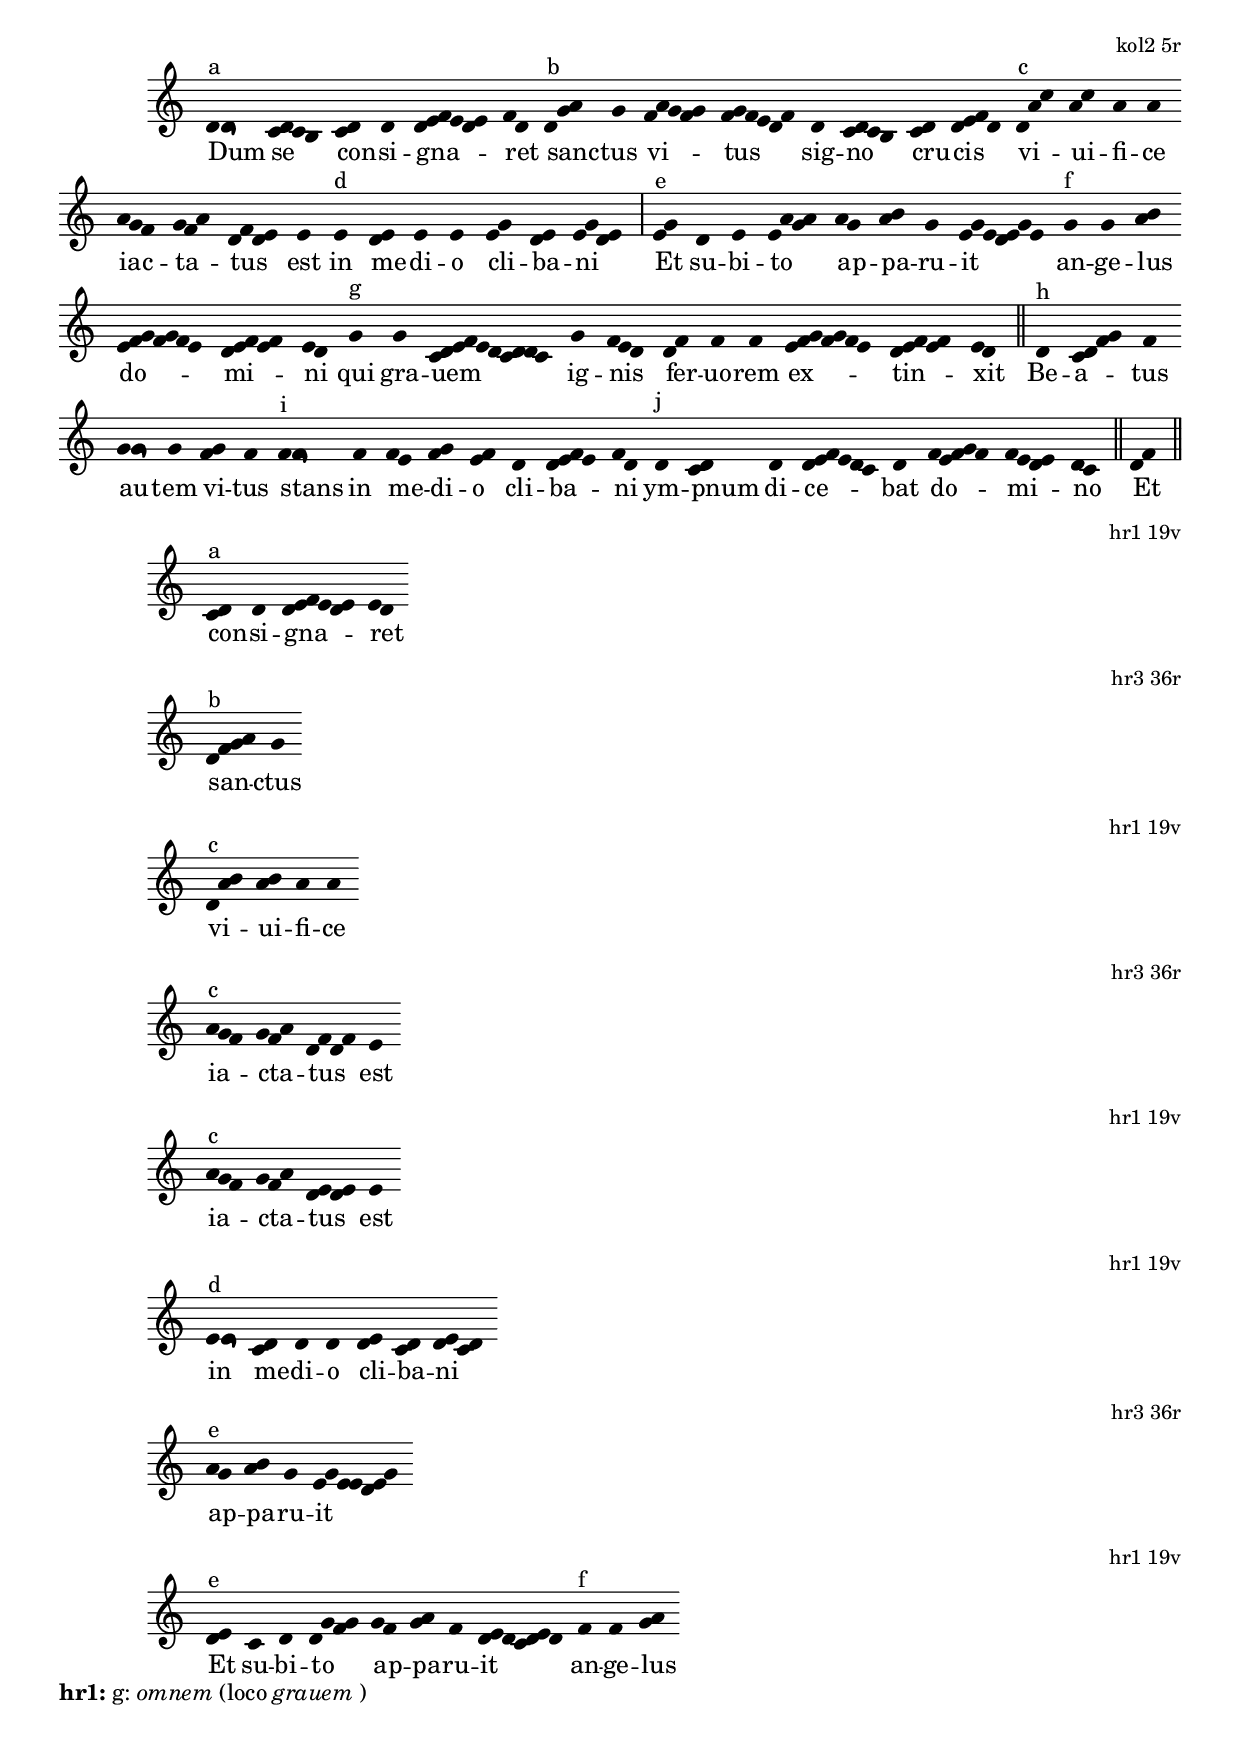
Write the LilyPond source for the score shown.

\version "2.19.32"

\include "../lib/synopsis.ily"

\score {
  \transpose c c' {
    \plainchant
    \melisma { d^"a" \strophicus d } \bar "" \melisma { c d c b, } \bar "" \melisma { c d } d \melisma { d e f e d e } \melisma { f d } \bar ""
    \melisma { d^"b" g a } g \bar "" \melisma { f a g f g } \melisma { f g f e d f } \bar "" d \melisma { c d c b, } \bar "" \melisma { c d } \melisma { d e f d } \bar ""
    \melisma { d^"c" a c' } \melisma { a c' } a a \bar "" \melisma { a g f } \melisma { g f a } \melisma { d f d e } \bar "" e \bar ""
    e^"d" \bar "" \melisma { d e } e e \bar "" \melisma { e g } \melisma { d e } \melisma { e g d e } \bar "|"

    \melisma { e^"e" g } \bar "" d e \melisma { e a g a } \bar "" \melisma { a g } \melisma { a b } g \melisma { e g e d e g e } \bar ""
    g^"f" g \melisma { a b } \bar "" \melisma { e f g f g f e } \melisma { d e f e f } \bar "" \melisma { e d } \bar ""
    g^"g" \bar "" g \melisma { c d e f e d c d d c } \bar "" g \melisma { f e d } \bar "" \melisma { d f } f f \bar "" \melisma { e f g f g f e } \melisma { d e f e f } \melisma { e d } \bar "||"

    d^"h" \melisma { c d f g } f \bar "" \melisma { g \strophicus g } g \bar "" \melisma { f g } f \bar ""
    \melisma { f^"i" \strophicus f } \bar "" f \bar "" \melisma { f e } \melisma { f g } \melisma { e f } \bar "" d \melisma { d e f e } \melisma { f d } \bar ""
    d^"j" \melisma { c d } \bar "" d \melisma { d e f e d c } d \bar "" \melisma { f e f g f } \melisma { f e d e } \melisma { d c } \bar "||"

    \melisma { d f } \bar "||"
  }
  \addlyrics {
    Dum se con -- si -- gna -- ret
    sanc -- tus vi -- tus sig -- no cru -- cis
    vi -- ui -- fi -- ce iac -- ta -- tus est
    in me -- di -- o cli -- ba -- ni

    Et su -- bi -- to ap -- pa -- ru -- it
    an -- ge -- lus do -- mi -- ni
    qui gra -- uem ig -- nis fer -- uo -- rem ex -- tin -- xit

    Be -- a -- tus au -- tem vi -- tus
    stans in me -- di -- o cli -- ba -- ni
    ym -- pnum di -- ce -- bat do -- mi -- no

    Et
  }
  \header {
    fontes = "kol2 5r"
  }
}

\score {
  \transpose c c' {
    \plainchant
    \melisma { c^"a" d } d \melisma { d e f e d e } \melisma { e d }
  }
  \addlyrics {
    con -- si -- gna -- ret
  }
  \header {
    fontes = "hr1 19v"
  }
}

\score {
  \transpose c c' {
    \plainchant
    \melisma { d^"b" f g a } g
  }
  \addlyrics {
    san -- ctus
  }
  \header {
    fontes = "hr3 36r"
  }
}

\score {
  \transpose c c' {
    \plainchant
    \melisma { d^"c" a b } \melisma { a b } a a
  }
  \addlyrics {
    vi -- ui -- fi -- ce
  }
  \header {
    fontes = "hr1 19v"
  }
}

\score {
  \transpose c c' {
    \plainchant
    \melisma { a^"c" g f } \melisma { g f a } \melisma { d f d f } e
  }
  \addlyrics {
    ia -- cta -- tus est
  }
  \header {
    fontes = "hr3 36r"
  }
}

\score {
  \transpose c c' {
    \plainchant
    \melisma { a^"c" g f } \melisma { g f a } \melisma { d e d e } e
  }
  \addlyrics {
    ia -- cta -- tus est
  }
  \header {
    fontes = "hr1 19v"
  }
}

\score {
  \transpose c c' {
    \plainchant
    \melisma { e^"d" \strophicus e } \melisma { c d } d d \melisma { d e } \melisma { c d } \melisma { d e c d }
  }
  \addlyrics {
    in me -- di -- o cli -- ba -- ni
  }
  \header {
    fontes = "hr1 19v"
  }
}

\score {
  \transpose c c' {
    \plainchant
    \melisma { a^"e" g } \melisma { a b } g \melisma { e g e e d e g }
  }
  \addlyrics {
    ap -- pa -- ru -- it
  }
  \header {
    fontes = "hr3 36r"
  }
}

\score {
  \transpose c c' {
    \plainchant
    \melisma { d^"e" e } c d \melisma { d g f g } \melisma { g f } \melisma { g a } f \melisma { d e d c d e d }
    f^"f" f \melisma { g a }
  }
  \addlyrics {
    Et su -- bi -- to ap -- pa -- ru -- it
    an -- ge -- lus
  }
  \header {
    fontes = "hr1 19v"
  }
}

\markup{
  \bold{hr1:} g: \italic{omnem} (loco \italic{grauem} )
}

\score {
  \transpose c c' {
    \plainchant
    g^"g" \melisma { f e d c }
  }
  \addlyrics {
    ig --  nis
  }
  \header {
    fontes = "hr3 36r"
  }
}

\score {
  \transpose c c' {
    \plainchant
    \melisma { e^"g" f g f g f e } \melisma { d f e f } \melisma { e d }
  }
  \addlyrics {
    ex -- tin -- xit
  }
  \header {
    fontes = "hr3 36r"
  }
}

\score {
  \transpose c c' {
    \plainchant
    d^"h" \melisma { c d f g } f \melisma { f g } f
  }
  \addlyrics {
    \lyrit Be -- a -- tus vi -- tus \lyrrev % sine "autem"
  }
  \header {
    fontes = "hr3 36r"
  }
}

\score {
  \transpose c c' {
    \plainchant
    d^"i" \melisma { d e f e } \melisma { e d }
  }
  \addlyrics {
    cli -- ba -- ni
  }
  \header {
    fontes = "hr1 19v"
  }
}

\score {
  \transpose c c' {
    \plainchant
    \melisma { f^"j" e f g f } \melisma { f e d f } \melisma { d c }
  }
  \addlyrics {
     do -- mi -- no
  }
  \header {
    fontes = "hr3 36r"
  }
}
